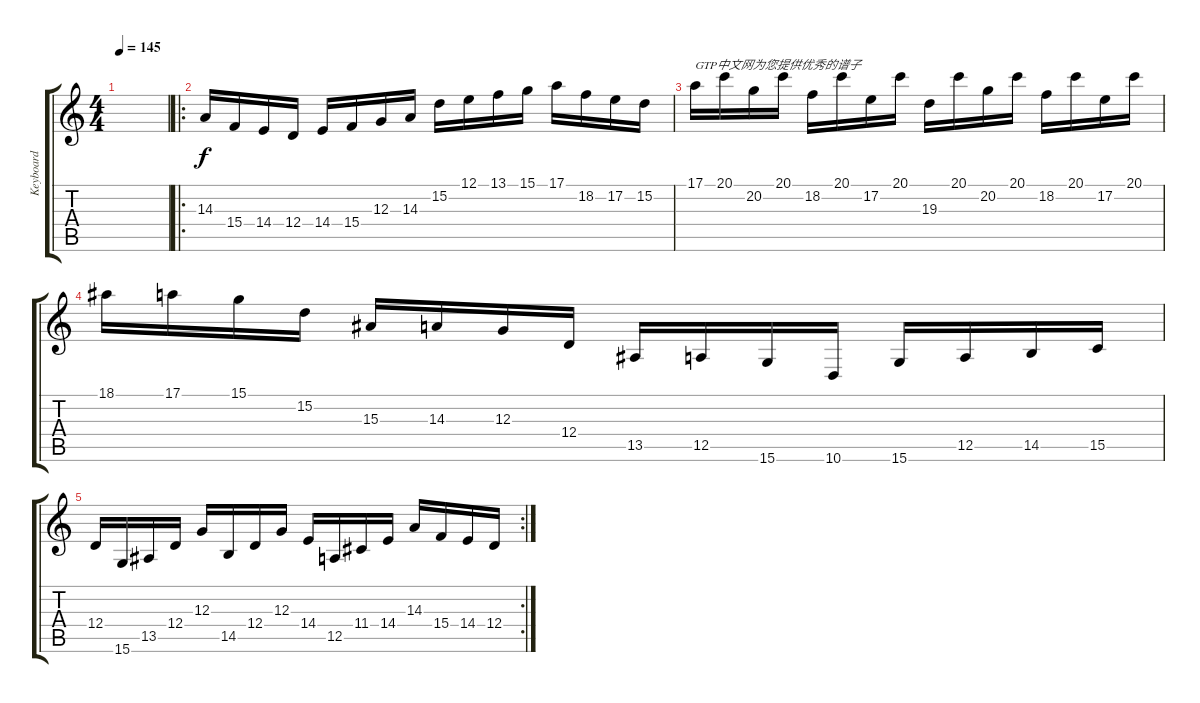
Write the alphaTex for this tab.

\track ("Keyboard" "Keyboard") {instrument harpsichord}
\staff {score tabs}
\tuning (E4 B3 G3 D3 A2 E2) {hide}
\ts (4 4)
\tempo 145
\clef g2
\ks c
|
\ro
14.3.16 15.4.16 14.4.16 12.4.16 14.4.16 15.4.16 12.3.16 14.3.16 15.2.16 12.1.16 13.1.16 15.1.16 17.1.16 18.2.16 17.2.16 15.2.16 |
17.1.16{txt "GTP中文网为您提供优秀的谱子"} 20.1.16 20.2.16 20.1.16 18.2.16 20.1.16 17.2.16 20.1.16 19.3.16 20.1.16 20.2.16 20.1.16 18.2.16 20.1.16 17.2.16 20.1.16 |
18.1.16 17.1.16 15.1.16 15.2.16 15.3.16 14.3.16 12.3.16 12.4.16 13.5.16 12.5.16 15.6.16 10.6.16 15.6.16 12.5.16 14.5.16 15.5.16 |
\rc 2
12.4.16 15.6.16 13.5.16 12.4.16 12.3.16 14.5.16 12.4.16 12.3.16 14.4.16 12.5.16 11.4.16 14.4.16 14.3.16 15.4.16 14.4.16 12.4.16
